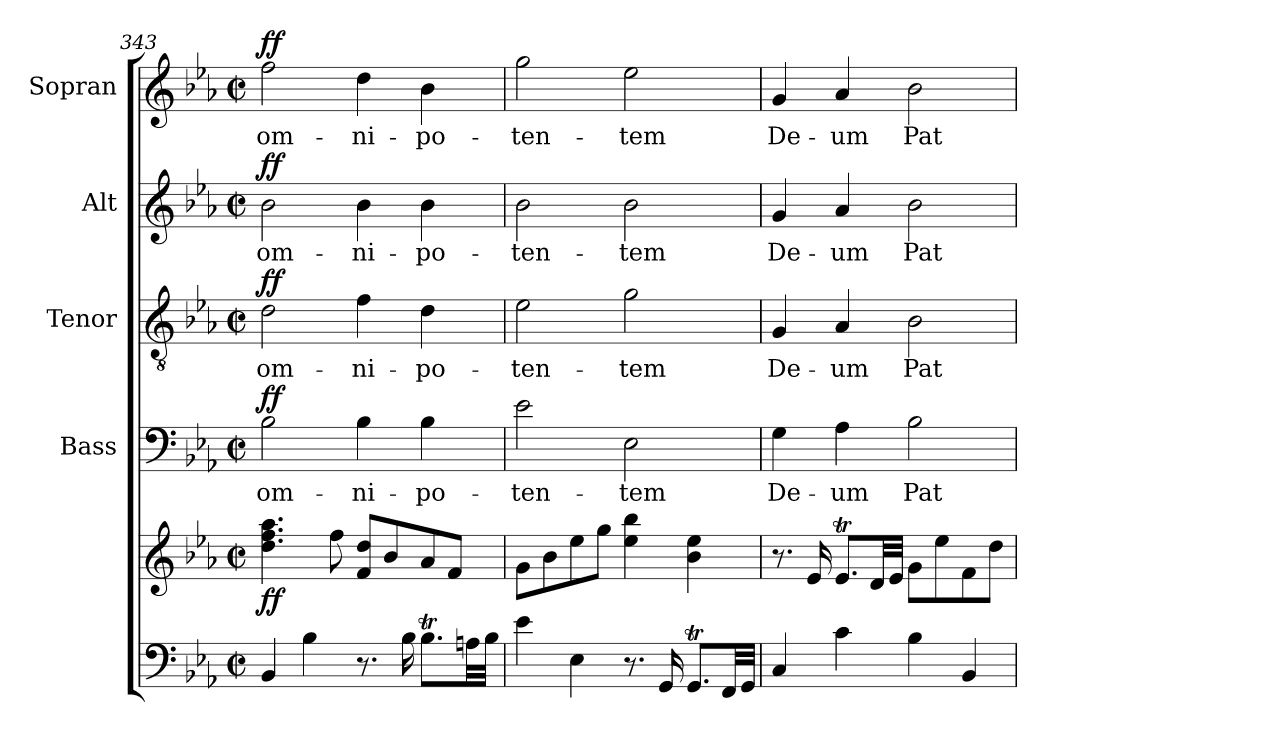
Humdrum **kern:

**kern	**kern	**dynam	**kern	**text	**dynam	**kern	**text	**dynam	**kern	**text	**dynam	**kern	**text	**dynam
*part5	*part5	*part5	*part4	*part4	*part4	*part3	*part3	*part3	*part2	*part2	*part2	*part1	*part1	*part1
*staff6	*staff5	*staff5/6	*staff4	*staff4	*staff4	*staff3	*staff3	*staff3	*staff2	*staff2	*staff2	*staff1	*staff1	*staff1
*	*	*	*I"Bass	*	*	*I"Tenor	*	*	*I"Alt	*	*	*I"Sopran	*	*
*	*	*	*I'B.	*	*	*I'T.	*	*	*I'A.	*	*	*I'S.	*	*
*clefF4	*clefG2	*	*clefF4	*	*	*clefGv2	*	*	*clefG2	*	*	*clefG2	*	*
*k[b-e-a-]	*k[b-e-a-]	*	*k[b-e-a-]	*	*	*k[b-e-a-]	*	*	*k[b-e-a-]	*	*	*k[b-e-a-]	*	*
*E-:	*E-:	*	*E-:	*	*	*E-:	*	*	*E-:	*	*	*E-:	*	*
*M2/2	*M2/2	*	*M2/2	*	*	*M2/2	*	*	*M2/2	*	*	*M2/2	*	*
*met(c|)	*met(c|)	*	*met(c|)	*	*	*met(c|)	*	*	*met(c|)	*	*	*met(c|)	*	*
=343	=343	=343	=343	=343	=343	=343	=343	=343	=343	=343	=343	=343	=343	=343
!	!	!LO:DY:b	!	!LO:LY:b	!LO:DY:a	!	!LO:LY:b	!LO:DY:a	!	!LO:LY:b	!LO:DY:a	!	!LO:LY:b	!LO:DY:a
4BB-/	4.dd\ 4.ff\ 4.aa-\	ff	2B-\	om-	ff	2d\	om-	ff	2b-\	om-	ff	2ff\	om-	ff
4B-\	.	.	.	.	.	.	.	.	.	.	.	.	.	.
.	8ff\	.	.	.	.	.	.	.	.	.	.	.	.	.
!	!	!	!	!LO:LY:b	!	!	!LO:LY:b	!	!	!LO:LY:b	!	!	!LO:LY:b	!
8.r	8f/ 8dd/L	.	4B-\	-ni-	.	4f\	-ni-	.	4b-\	-ni-	.	4dd\	-ni-	.
.	8b-/	.	.	.	.	.	.	.	.	.	.	.	.	.
16B-\	.	.	.	.	.	.	.	.	.	.	.	.	.	.
!	!	!	!	!LO:LY:b	!	!	!LO:LY:b	!	!	!LO:LY:b	!	!	!LO:LY:b	!
8.B-T\L	8a-/	.	4B-\	-po-	.	4d\	-po-	.	4b-\	-po-	.	4b-\	-po-	.
.	8f/J	.	.	.	.	.	.	.	.	.	.	.	.	.
32An\LL	.	.	.	.	.	.	.	.	.	.	.	.	.	.
32B-\JJJ	.	.	.	.	.	.	.	.	.	.	.	.	.	.
=344	=344	=344	=344	=344	=344	=344	=344	=344	=344	=344	=344	=344	=344	=344
!	!	!	!	!LO:LY:b	!	!	!LO:LY:b	!	!	!LO:LY:b	!	!	!LO:LY:b	!
4e-\	8g\L	.	2e-\	-ten-	.	2e-\	-ten-	.	2b-\	-ten-	.	2gg\	-ten-	.
.	8b-\	.	.	.	.	.	.	.	.	.	.	.	.	.
4E-\	8ee-\	.	.	.	.	.	.	.	.	.	.	.	.	.
.	8gg\J	.	.	.	.	.	.	.	.	.	.	.	.	.
!	!	!	!	!LO:LY:b	!	!	!LO:LY:b	!	!	!LO:LY:b	!	!	!LO:LY:b	!
8.r	4ee-\ 4bb-\	.	2E-\	-tem	.	2g\	-tem	.	2b-\	-tem	.	2ee-\	-tem	.
16GG/	.	.	.	.	.	.	.	.	.	.	.	.	.	.
8.GGt/L	4b-\ 4ee-\	.	.	.	.	.	.	.	.	.	.	.	.	.
32FF/LL	.	.	.	.	.	.	.	.	.	.	.	.	.	.
32GG/JJJ	.	.	.	.	.	.	.	.	.	.	.	.	.	.
=345	=345	=345	=345	=345	=345	=345	=345	=345	=345	=345	=345	=345	=345	=345
!	!	!	!	!LO:LY:b	!	!	!LO:LY:b	!	!	!LO:LY:b	!	!	!LO:LY:b	!
4C/	8.r	.	4G\	De-	.	4G/	De-	.	4g/	De-	.	4g/	De-	.
.	16e-/	.	.	.	.	.	.	.	.	.	.	.	.	.
!	!	!	!	!LO:LY:b	!	!	!LO:LY:b	!	!	!LO:LY:b	!	!	!LO:LY:b	!
4c\	8.e-T/L	.	4A-\	-um	.	4A-/	-um	.	4a-/	-um	.	4a-/	-um	.
.	32d/LL	.	.	.	.	.	.	.	.	.	.	.	.	.
.	32e-/JJJ	.	.	.	.	.	.	.	.	.	.	.	.	.
!	!	!	!	!LO:LY:b	!	!	!LO:LY:b	!	!	!LO:LY:b	!	!	!LO:LY:b	!
4B-\	8g\L	.	2B-\	Pat-	.	2B-\	Pat-	.	2b-\	Pat-	.	2b-\	Pat-	.
.	8ee-\	.	.	.	.	.	.	.	.	.	.	.	.	.
4BB-/	8f\	.	.	.	.	.	.	.	.	.	.	.	.	.
.	8dd\J	.	.	.	.	.	.	.	.	.	.	.	.	.
=	=	=	=	=	=	=	=	=	=	=	=	=	=	=
*-	*-	*-	*-	*-	*-	*-	*-	*-	*-	*-	*-	*-	*-	*-
